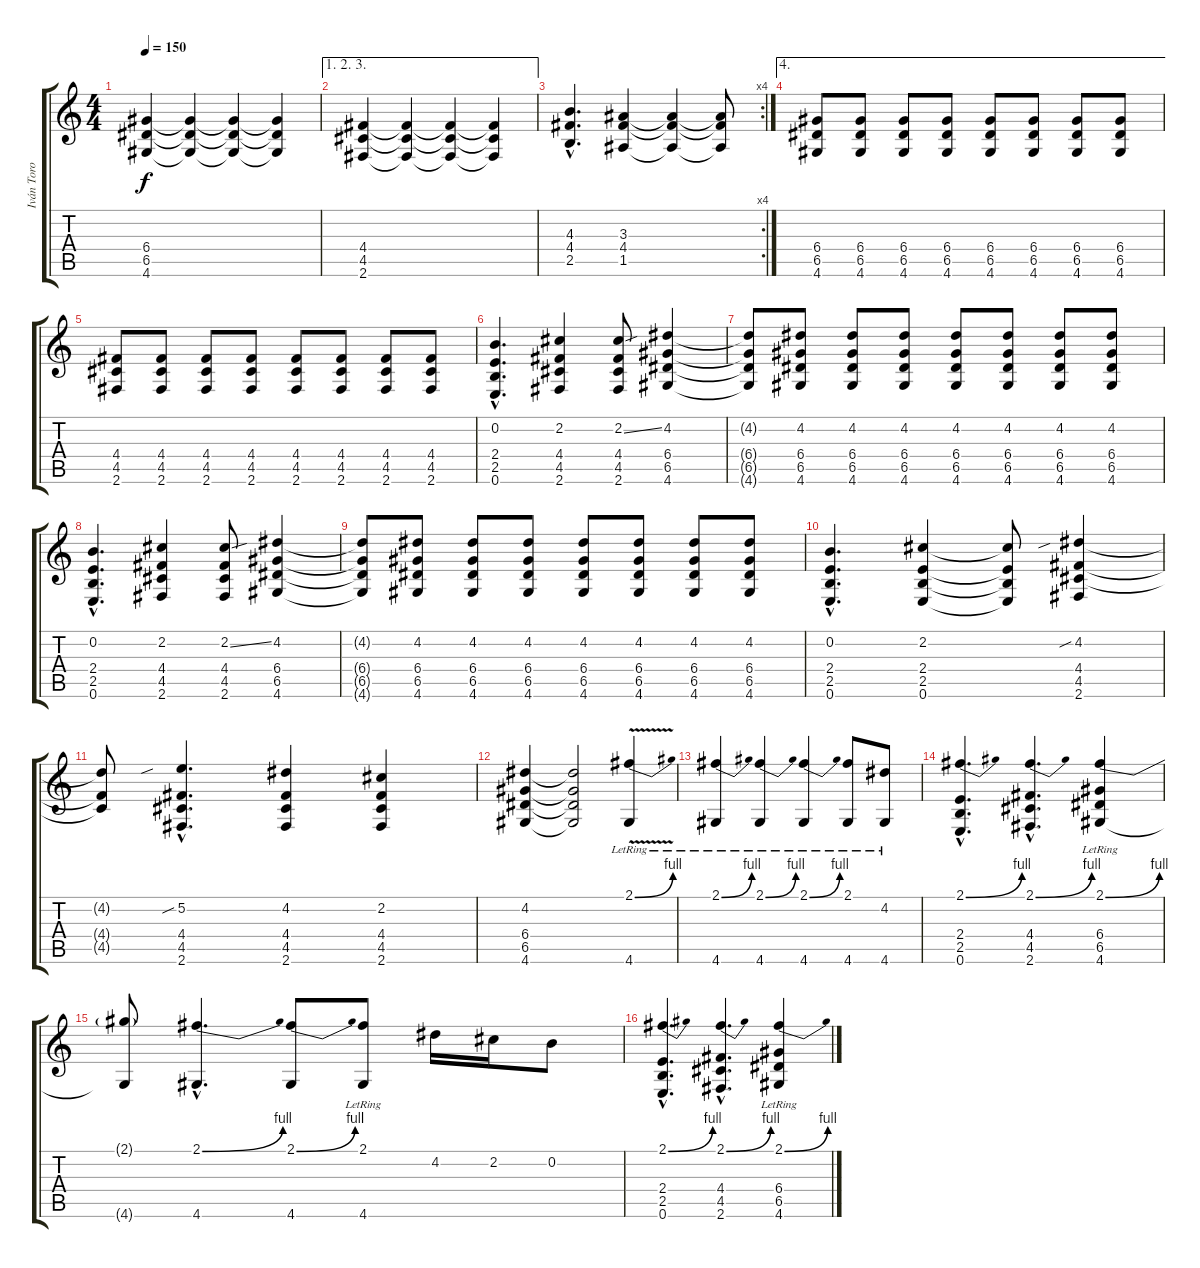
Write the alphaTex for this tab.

\track ("Iván Toro (guitarra)" "Iván Toro ") {instrument distortionguitar}
\staff {score tabs}
\tuning (E4 B3 G3 D3 A2 E2) {hide}
\ts (4 4)
\tempo 150
\clef g2
\ks c
(6.4 6.5 4.6).4{dy f} (6.4{t} 6.5{t} 4.6{t}).4 (6.4{t} 6.5{t} 4.6{t}).4 (6.4{t} 6.5{t} 4.6{t}).4 |
\ae (1 2 3)
(4.4 4.5 2.6).4 (4.4{t} 4.5{t} 2.6{t}).4 (4.4{t} 4.5{t} 2.6{t}).4 (4.4{t} 4.5{t} 2.6{t}).4 |
\rc 4
(4.3{hac} 4.4{hac} 2.5{hac}).4{d} (3.3 4.4 1.5).4 (3.3{t} 4.4{t} 1.5{t}).4 (3.3{t} 4.4{t} 1.5{t}).8 |
\ae 4
(6.4 6.5 4.6).8 (6.4 6.5 4.6).8 (6.4 6.5 4.6).8 (6.4 6.5 4.6).8 (6.4 6.5 4.6).8 (6.4 6.5 4.6).8 (6.4 6.5 4.6).8 (6.4 6.5 4.6).8 |
(4.4 4.5 2.6).8 (4.4 4.5 2.6).8 (4.4 4.5 2.6).8 (4.4 4.5 2.6).8 (4.4 4.5 2.6).8 (4.4 4.5 2.6).8 (4.4 4.5 2.6).8 (4.4 4.5 2.6).8 |
(0.2{hac} 2.4{hac} 2.5{hac} 0.6{hac}).4{d} (2.2 4.4 4.5 2.6).4 (2.2{ss} 4.4 4.5 2.6).8 (4.2 6.4 6.5 4.6).4 |
(4.2{t} 6.4{t} 6.5{t} 4.6{t}).8 (4.2 6.4 6.5 4.6).8 (4.2 6.4 6.5 4.6).8 (4.2 6.4 6.5 4.6).8 (4.2 6.4 6.5 4.6).8 (4.2 6.4 6.5 4.6).8 (4.2 6.4 6.5 4.6).8 (4.2 6.4 6.5 4.6).8 |
(0.2{hac} 2.4{hac} 2.5{hac} 0.6{hac}).4{d} (2.2 4.4 4.5 2.6).4 (2.2{ss} 4.4 4.5 2.6).8 (4.2 6.4 6.5 4.6).4 |
(4.2{t} 6.4{t} 6.5{t} 4.6{t}).8 (4.2 6.4 6.5 4.6).8 (4.2 6.4 6.5 4.6).8 (4.2 6.4 6.5 4.6).8 (4.2 6.4 6.5 4.6).8 (4.2 6.4 6.5 4.6).8 (4.2 6.4 6.5 4.6).8 (4.2 6.4 6.5 4.6).8 |
(0.2{hac} 2.4{hac} 2.5{hac} 0.6{hac}).4{d} (2.2 2.4 2.5 0.6).4 (2.2{t} 2.4{t} 2.5{t} 0.6{t}).8 (4.2{sib} 4.4 4.5 2.6).4 |
(4.2{t} 4.4{t} 4.5{t}).8 (5.2{sib hac} 4.4{hac} 4.5{hac} 2.6{hac}).4{d} (4.2 4.4 4.5 2.6).4 (2.2 4.4 4.5 2.6).4 |
(4.2 6.4 6.5 4.6).4 (4.2{t} 6.4{t} 6.5{t} 4.6{t}).2 (2.1{be (bend 0 0 60 4) v} 4.6{lr}).4 |
(2.1{be (bend 0 0 60 4)} 4.6{lr}).4 (2.1{be (bend 0 0 60 4)} 4.6{lr}).4 (2.1{be (bend 0 0 60 4)} 4.6{lr}).4 (2.1 4.6{lr}).8 (4.2 4.6{lr}).8 |
(2.1{be (bend 0 0 60 4) hac} 2.4{hac} 2.5{hac} 0.6{hac}).4{d} (2.1{be (bend 0 0 60 4) hac} 4.4{hac} 4.5{hac} 2.6{hac}).4{d} (2.1{be (bend 0 0 60 4)} 6.4{lr} 6.5{lr} 4.6{lr}).4 |
(2.1{t} 4.6{t}).8 (2.1{be (bend 0 0 60 4) hac} 4.6{hac}).4{d} (2.1{be (bend 0 0 60 4)} 4.6).8 (2.1 4.6{lr}).8 4.2.16 2.2.16 0.2.8 |
(2.1{be (bend 0 0 60 4) hac} 2.4{hac} 2.5{hac} 0.6{hac}).4{d} (2.1{be (bend 0 0 60 4) hac} 4.4{hac} 4.5{hac} 2.6{hac}).4{d} (2.1{be (bend 0 0 60 4)} 6.4{lr} 6.5{lr} 4.6{lr}).4
